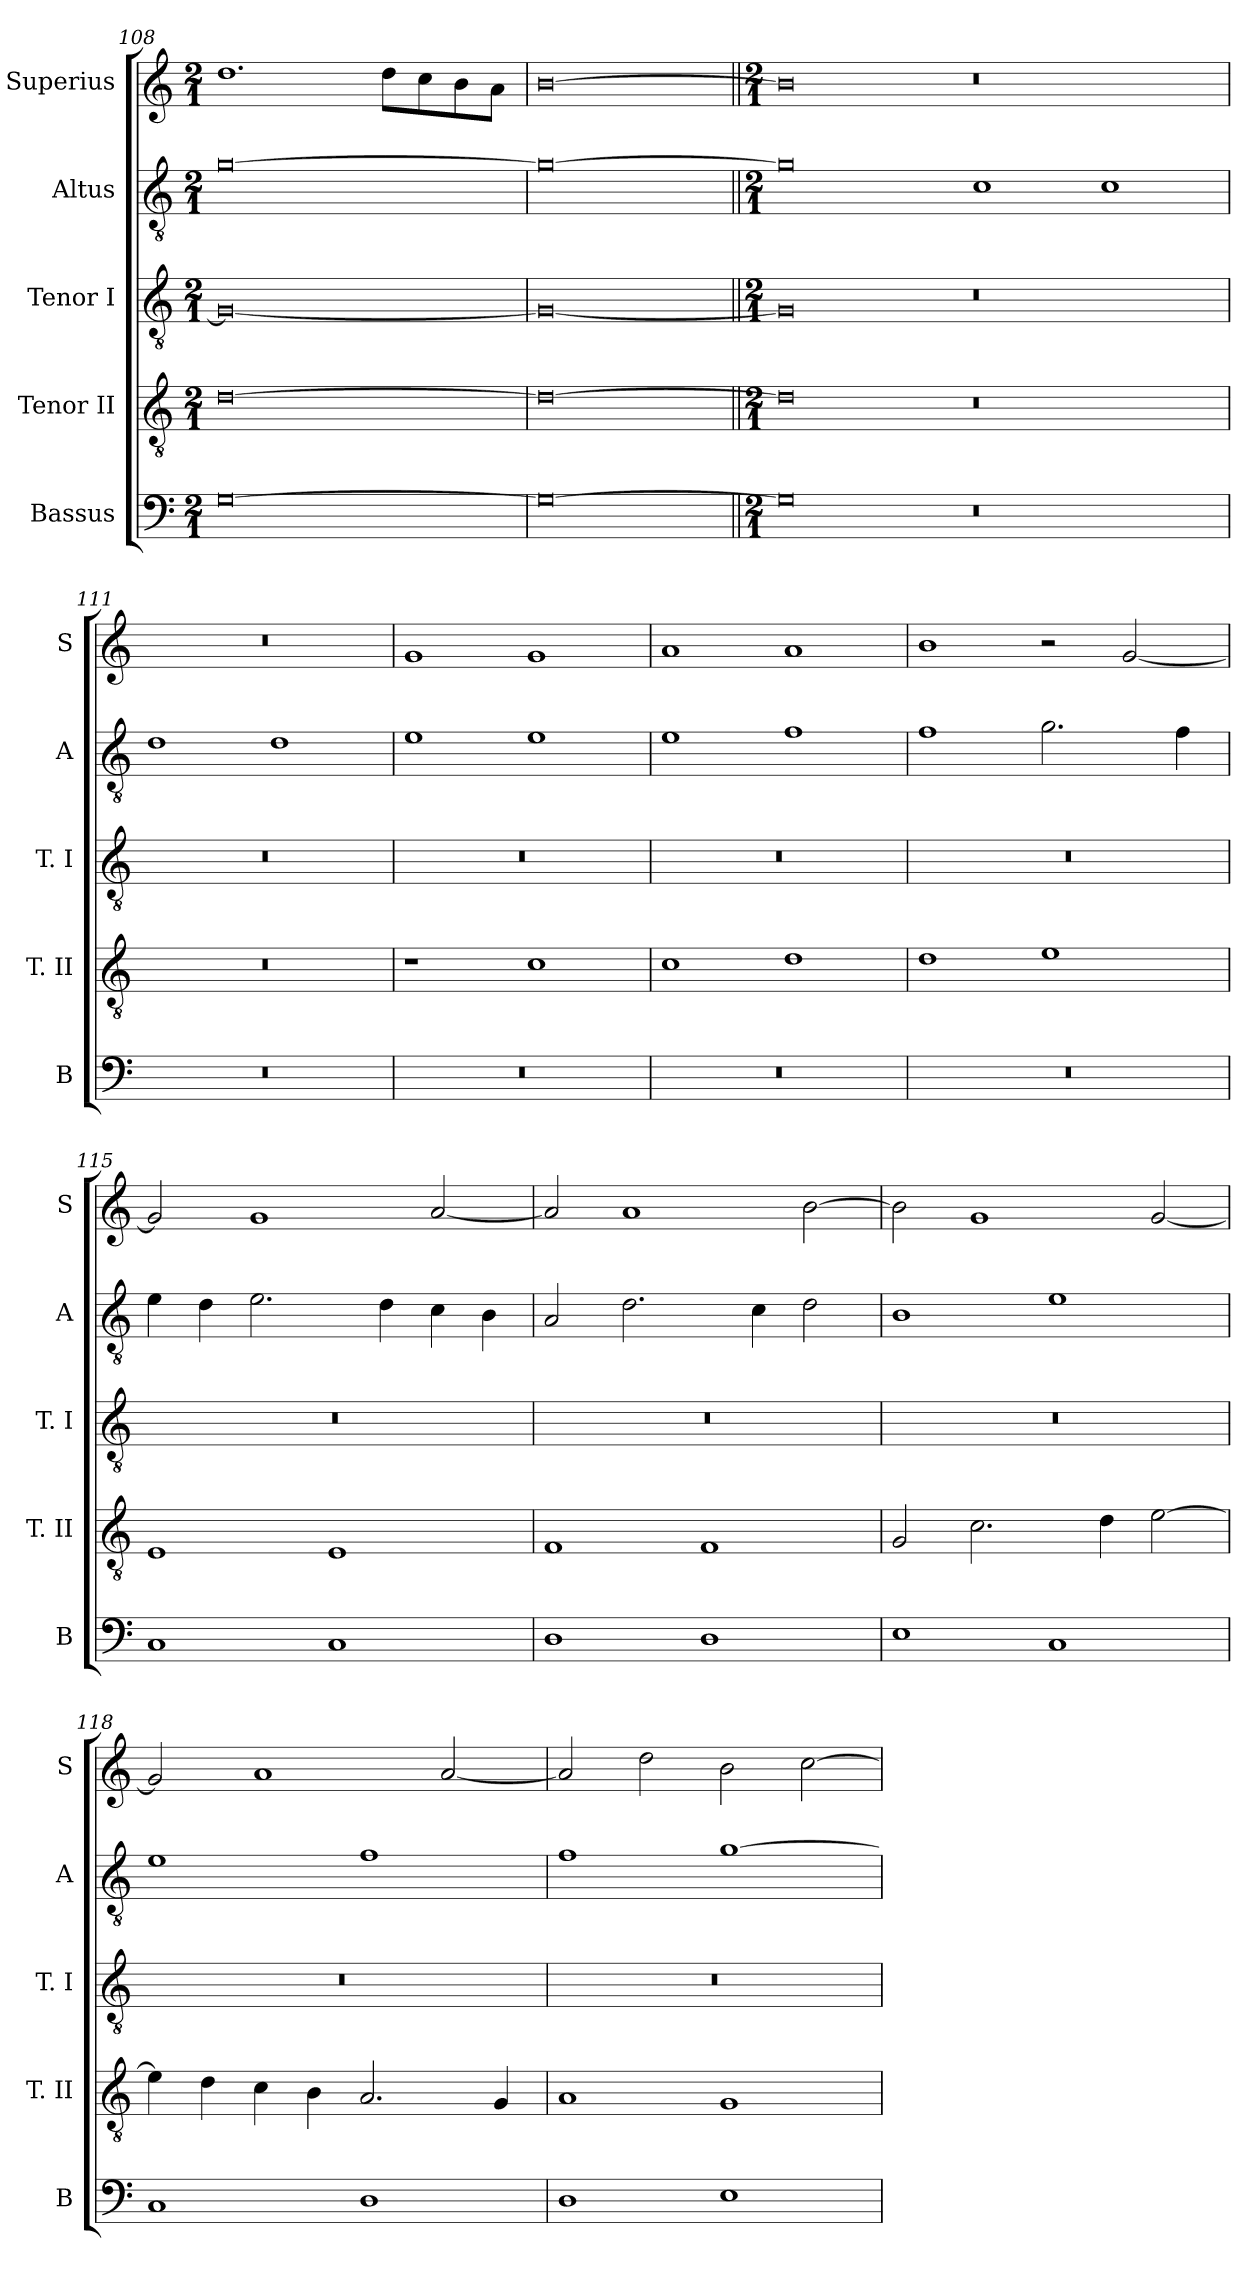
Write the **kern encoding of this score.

**kern	**kern	**kern	**kern	**kern
*part5	*part4	*part3	*part2	*part1
*staff5	*staff4	*staff3	*staff2	*staff1
*I"Bassus	*I"Tenor II	*I"Tenor I	*I"Altus	*I"Superius
*I'B	*I'T. II	*I'T. I	*I'A	*I'S
*clefF4	*clefGv2	*clefGv2	*clefGv2	*clefG2
*k[]	*k[]	*k[]	*k[]	*k[]
*C:	*C:	*C:	*C:	*C:
*M2/1	*M2/1	*M2/1	*M2/1	*M2/1
=108	=108	=108	=108	=108
[0G	[0d	0G_	[0g	1.dd
.	.	.	.	8ddL
.	.	.	.	8cc
.	.	.	.	8b
.	.	.	.	8aJ
=109	=109	=109	=109	=109
0G_	0d_	0G_	0g_	[0b
=110||	=110||	=110||	=110||	=110||
*M2/1	*M2/1	*M2/1	*M2/1	*M2/1
0G]	0d]	0G]	0g]	0b]
0r	0r	0r	1c	0r
.	.	.	1c	.
=111	=111	=111	=111	=111
0r	0r	0r	1d	0r
.	.	.	1d	.
=112	=112	=112	=112	=112
0r	1r	0r	1e	1g
.	1c	.	1e	1g
=113	=113	=113	=113	=113
0r	1c	0r	1e	1a
.	1d	.	1f	1a
=114	=114	=114	=114	=114
0r	1d	0r	1f	1b
.	1e	.	2.g	2r
.	.	.	.	[2g
.	.	.	4f	.
=115	=115	=115	=115	=115
1C	1E	0r	4e	2g]
.	.	.	4d	.
.	.	.	2.e	1g
1C	1E	.	.	.
.	.	.	4d	.
.	.	.	4c	[2a
.	.	.	4B	.
=116	=116	=116	=116	=116
1D	1F	0r	2A	2a]
.	.	.	2.d	1a
1D	1F	.	.	.
.	.	.	4c	.
.	.	.	2d	[2b
=117	=117	=117	=117	=117
1E	2G	0r	1B	2b]
.	2.c	.	.	1g
1C	.	.	1e	.
.	4d	.	.	.
.	[2e	.	.	[2g
=118	=118	=118	=118	=118
1C	4e]	0r	1e	2g]
.	4d	.	.	.
.	4c	.	.	1a
.	4B	.	.	.
1D	2.A	.	1f	.
.	.	.	.	[2a
.	4G	.	.	.
=119	=119	=119	=119	=119
1D	1A	0r	1f	2a]
.	.	.	.	2dd
1E	1G	.	[1g	2b
.	.	.	.	[2cc
=	=	=	=	=
*-	*-	*-	*-	*-
